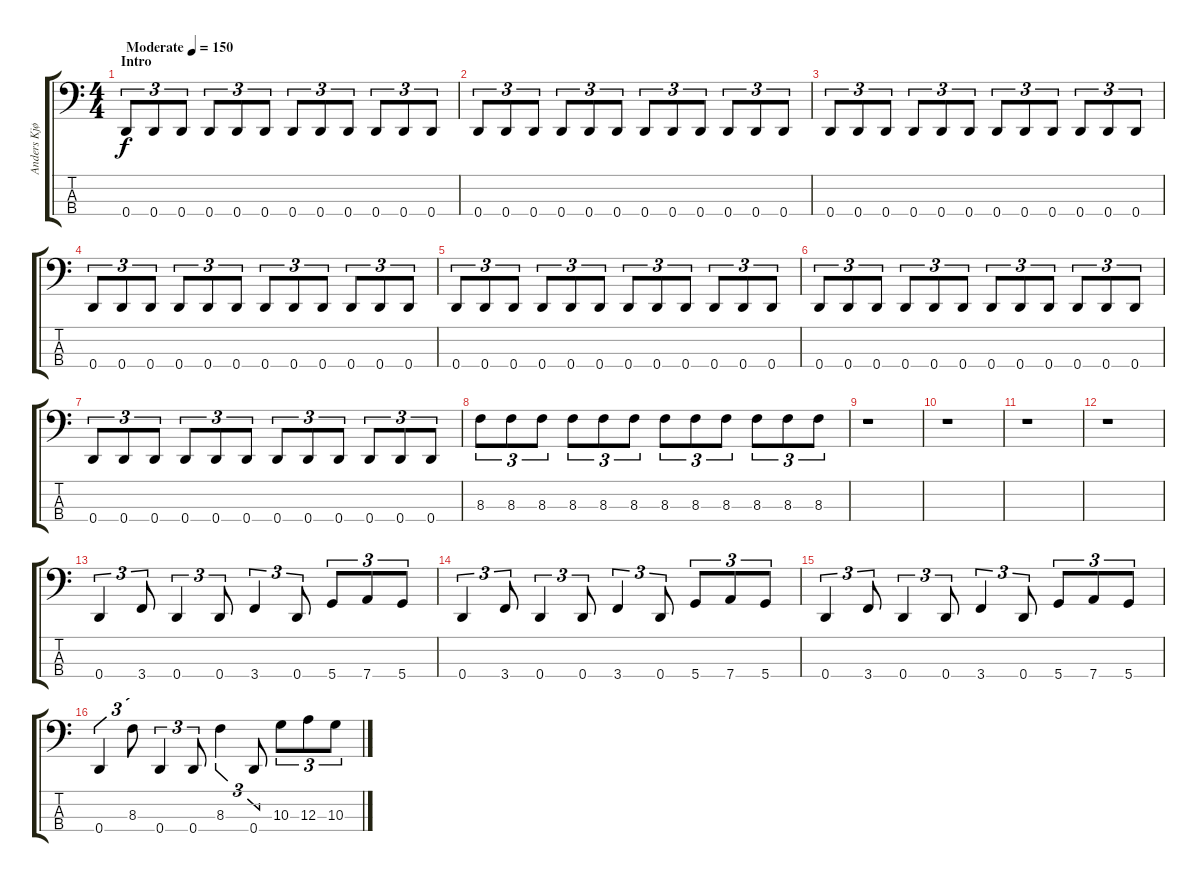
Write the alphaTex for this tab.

\track ("Anders Kjølholm" "Anders Kjø") {instrument electricbassfinger}
\staff {score tabs}
\tuning (G2 D2 A1 D1) {hide}
\ts (4 4)
\section ("" "Intro")
\tempo (150 "Moderate")
\clef f4
\ks c
0.4.8{tu (3 2) dy f instrument electricbassfinger} 0.4.8{tu (3 2)} 0.4.8{tu (3 2)} 0.4.8{tu (3 2)} 0.4.8{tu (3 2)} 0.4.8{tu (3 2)} 0.4.8{tu (3 2)} 0.4.8{tu (3 2)} 0.4.8{tu (3 2)} 0.4.8{tu (3 2)} 0.4.8{tu (3 2)} 0.4.8{tu (3 2)} |
0.4.8{tu (3 2)} 0.4.8{tu (3 2)} 0.4.8{tu (3 2)} 0.4.8{tu (3 2)} 0.4.8{tu (3 2)} 0.4.8{tu (3 2)} 0.4.8{tu (3 2)} 0.4.8{tu (3 2)} 0.4.8{tu (3 2)} 0.4.8{tu (3 2)} 0.4.8{tu (3 2)} 0.4.8{tu (3 2)} |
0.4.8{tu (3 2)} 0.4.8{tu (3 2)} 0.4.8{tu (3 2)} 0.4.8{tu (3 2)} 0.4.8{tu (3 2)} 0.4.8{tu (3 2)} 0.4.8{tu (3 2)} 0.4.8{tu (3 2)} 0.4.8{tu (3 2)} 0.4.8{tu (3 2)} 0.4.8{tu (3 2)} 0.4.8{tu (3 2)} |
0.4.8{tu (3 2)} 0.4.8{tu (3 2)} 0.4.8{tu (3 2)} 0.4.8{tu (3 2)} 0.4.8{tu (3 2)} 0.4.8{tu (3 2)} 0.4.8{tu (3 2)} 0.4.8{tu (3 2)} 0.4.8{tu (3 2)} 0.4.8{tu (3 2)} 0.4.8{tu (3 2)} 0.4.8{tu (3 2)} |
0.4.8{tu (3 2)} 0.4.8{tu (3 2)} 0.4.8{tu (3 2)} 0.4.8{tu (3 2)} 0.4.8{tu (3 2)} 0.4.8{tu (3 2)} 0.4.8{tu (3 2)} 0.4.8{tu (3 2)} 0.4.8{tu (3 2)} 0.4.8{tu (3 2)} 0.4.8{tu (3 2)} 0.4.8{tu (3 2)} |
0.4.8{tu (3 2)} 0.4.8{tu (3 2)} 0.4.8{tu (3 2)} 0.4.8{tu (3 2)} 0.4.8{tu (3 2)} 0.4.8{tu (3 2)} 0.4.8{tu (3 2)} 0.4.8{tu (3 2)} 0.4.8{tu (3 2)} 0.4.8{tu (3 2)} 0.4.8{tu (3 2)} 0.4.8{tu (3 2)} |
0.4.8{tu (3 2)} 0.4.8{tu (3 2)} 0.4.8{tu (3 2)} 0.4.8{tu (3 2)} 0.4.8{tu (3 2)} 0.4.8{tu (3 2)} 0.4.8{tu (3 2)} 0.4.8{tu (3 2)} 0.4.8{tu (3 2)} 0.4.8{tu (3 2)} 0.4.8{tu (3 2)} 0.4.8{tu (3 2)} |
8.3.8{tu (3 2)} 8.3.8{tu (3 2)} 8.3.8{tu (3 2)} 8.3.8{tu (3 2)} 8.3.8{tu (3 2)} 8.3.8{tu (3 2)} 8.3.8{tu (3 2)} 8.3.8{tu (3 2)} 8.3.8{tu (3 2)} 8.3.8{tu (3 2)} 8.3.8{tu (3 2)} 8.3.8{tu (3 2)} |
r.1 |
r.1 |
r.1 |
r.1 |
0.4.4{tu (3 2)} 3.4.8{tu (3 2)} 0.4.4{tu (3 2)} 0.4.8{tu (3 2)} 3.4.4{tu (3 2)} 0.4.8{tu (3 2)} 5.4.8{tu (3 2)} 7.4.8{tu (3 2)} 5.4.8{tu (3 2)} |
0.4.4{tu (3 2)} 3.4.8{tu (3 2)} 0.4.4{tu (3 2)} 0.4.8{tu (3 2)} 3.4.4{tu (3 2)} 0.4.8{tu (3 2)} 5.4.8{tu (3 2)} 7.4.8{tu (3 2)} 5.4.8{tu (3 2)} |
0.4.4{tu (3 2)} 3.4.8{tu (3 2)} 0.4.4{tu (3 2)} 0.4.8{tu (3 2)} 3.4.4{tu (3 2)} 0.4.8{tu (3 2)} 5.4.8{tu (3 2)} 7.4.8{tu (3 2)} 5.4.8{tu (3 2)} |
0.4.4{tu (3 2)} 8.3.8{tu (3 2)} 0.4.4{tu (3 2)} 0.4.8{tu (3 2)} 8.3.4{tu (3 2)} 0.4.8{tu (3 2)} 10.3.8{tu (3 2)} 12.3.8{tu (3 2)} 10.3.8{tu (3 2)}
